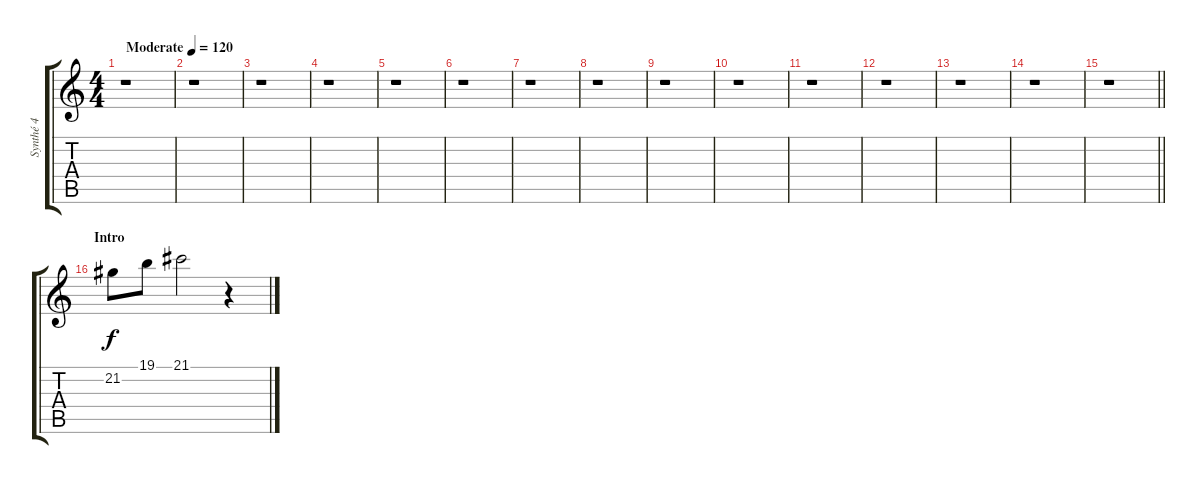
\track ("Synthé 4" "Synthé 4") {instrument glockenspiel}
\staff {score tabs}
\tuning (E4 B3 G3 D3 A2 E2) {hide}
\ts (4 4)
\tempo (120 "Moderate")
\clef g2
\ks c
r.1{dy f instrument glockenspiel} |
r.1 |
r.1 |
r.1 |
r.1 |
r.1 |
r.1 |
r.1 |
r.1 |
r.1 |
r.1 |
r.1 |
r.1 |
r.1 |
\barLineRight lightlight
r.1 |
\section ("" "Intro")
21.2.8{volume 7 balance 8} 19.1.8 21.1.2 r.4
